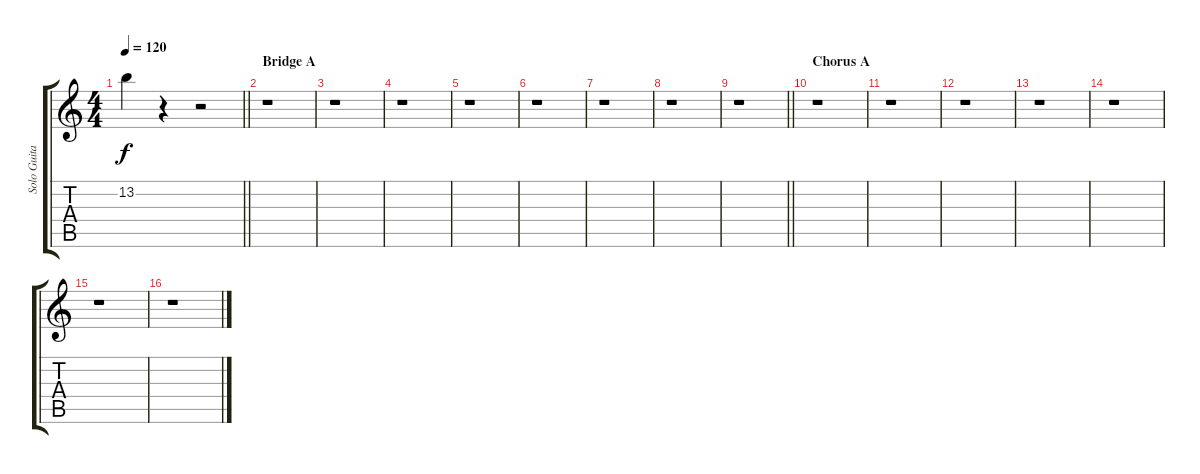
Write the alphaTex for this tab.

\track ("Solo Guitar I" "Solo Guita") {instrument distortionguitar}
\staff {score tabs}
\tuning (Eb4 Bb3 Gb3 Db3 Ab2 Eb2) {hide}
\ts (4 4)
\tempo 120
\clef g2
\barLineRight lightlight
\ks c
13.2{t}.4{dy f} r.4 r.2 |
\section ("" "Bridge A")
r.1 |
r.1 |
r.1 |
r.1 |
r.1 |
r.1 |
r.1 |
\barLineRight lightlight
r.1 |
\section ("" "Chorus A")
r.1 |
r.1 |
r.1 |
r.1 |
r.1 |
r.1 |
r.1
